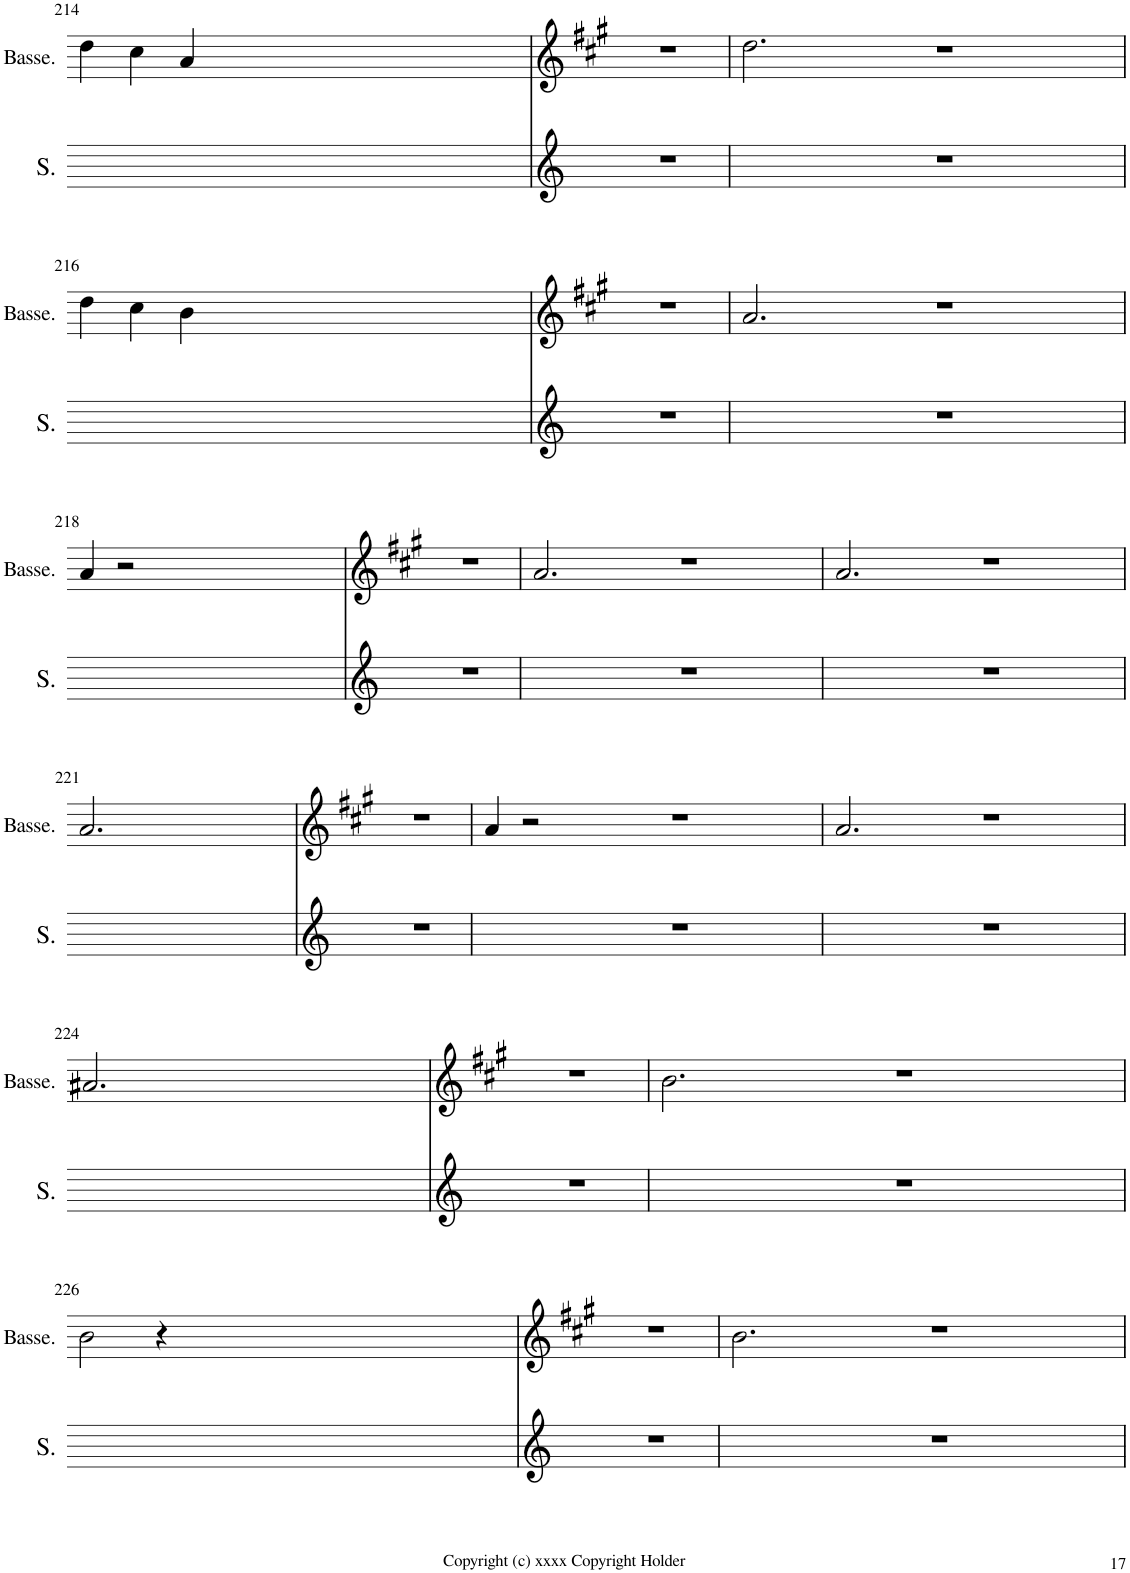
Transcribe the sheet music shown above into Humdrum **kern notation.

**kern	**kern
*part2	*part1
*staff2	*staff1
*I"Soprano	*I"Basse
*I'S.	*I'Basse.
!!LO:PB:g=z
*clefG2	*clefG2
*	*Trd1c2
*k[]	*k[f#c#g#]
*M3/4	*M3/4
=214	=214
2.r	4dd\
.	4cc#\
.	4a/
0ryy	1.ryy
.	2.r
4ryy	.
=215	=215
2.r	2.dd\
0ryy	1.ryy
.	2.r
4ryy	.
!!LO:LB:g=z
=216	=216
2.r	4dd\
.	4cc#\
.	4b\
0ryy	1.ryy
.	2.r
4ryy	.
=217	=217
2.r	2.a/
0ryy	1.ryy
.	2.r
4ryy	.
!!LO:LB:g=z
=218	=218
2.r	4a/
.	2r
0ryy	1.ryy
.	2.r
4ryy	.
=219	=219
2.r	2.a/
0ryy	1.ryy
.	2.r
4ryy	.
=220	=220
2.r	2.a/
0ryy	1.ryy
.	2.r
4ryy	.
!!LO:LB:g=z
=221	=221
2.r	2.a/
0ryy	1.ryy
.	2.r
4ryy	.
=222	=222
2.r	4a/
.	2r
0ryy	1.ryy
.	2.r
4ryy	.
=223	=223
2.r	2.a/
0ryy	1.ryy
.	2.r
4ryy	.
!!LO:LB:g=z
=224	=224
2.r	2.a#X/
0ryy	1.ryy
.	2.r
4ryy	.
=225	=225
2.r	2.b\
0ryy	1.ryy
.	2.r
4ryy	.
!!LO:LB:g=z
=226	=226
2.r	2b\
.	4r
0ryy	1.ryy
.	2.r
4ryy	.
=227	=227
2.r	2.b\
0ryy	1.ryy
.	2.r
4ryy	.
=	=
*-	*-
